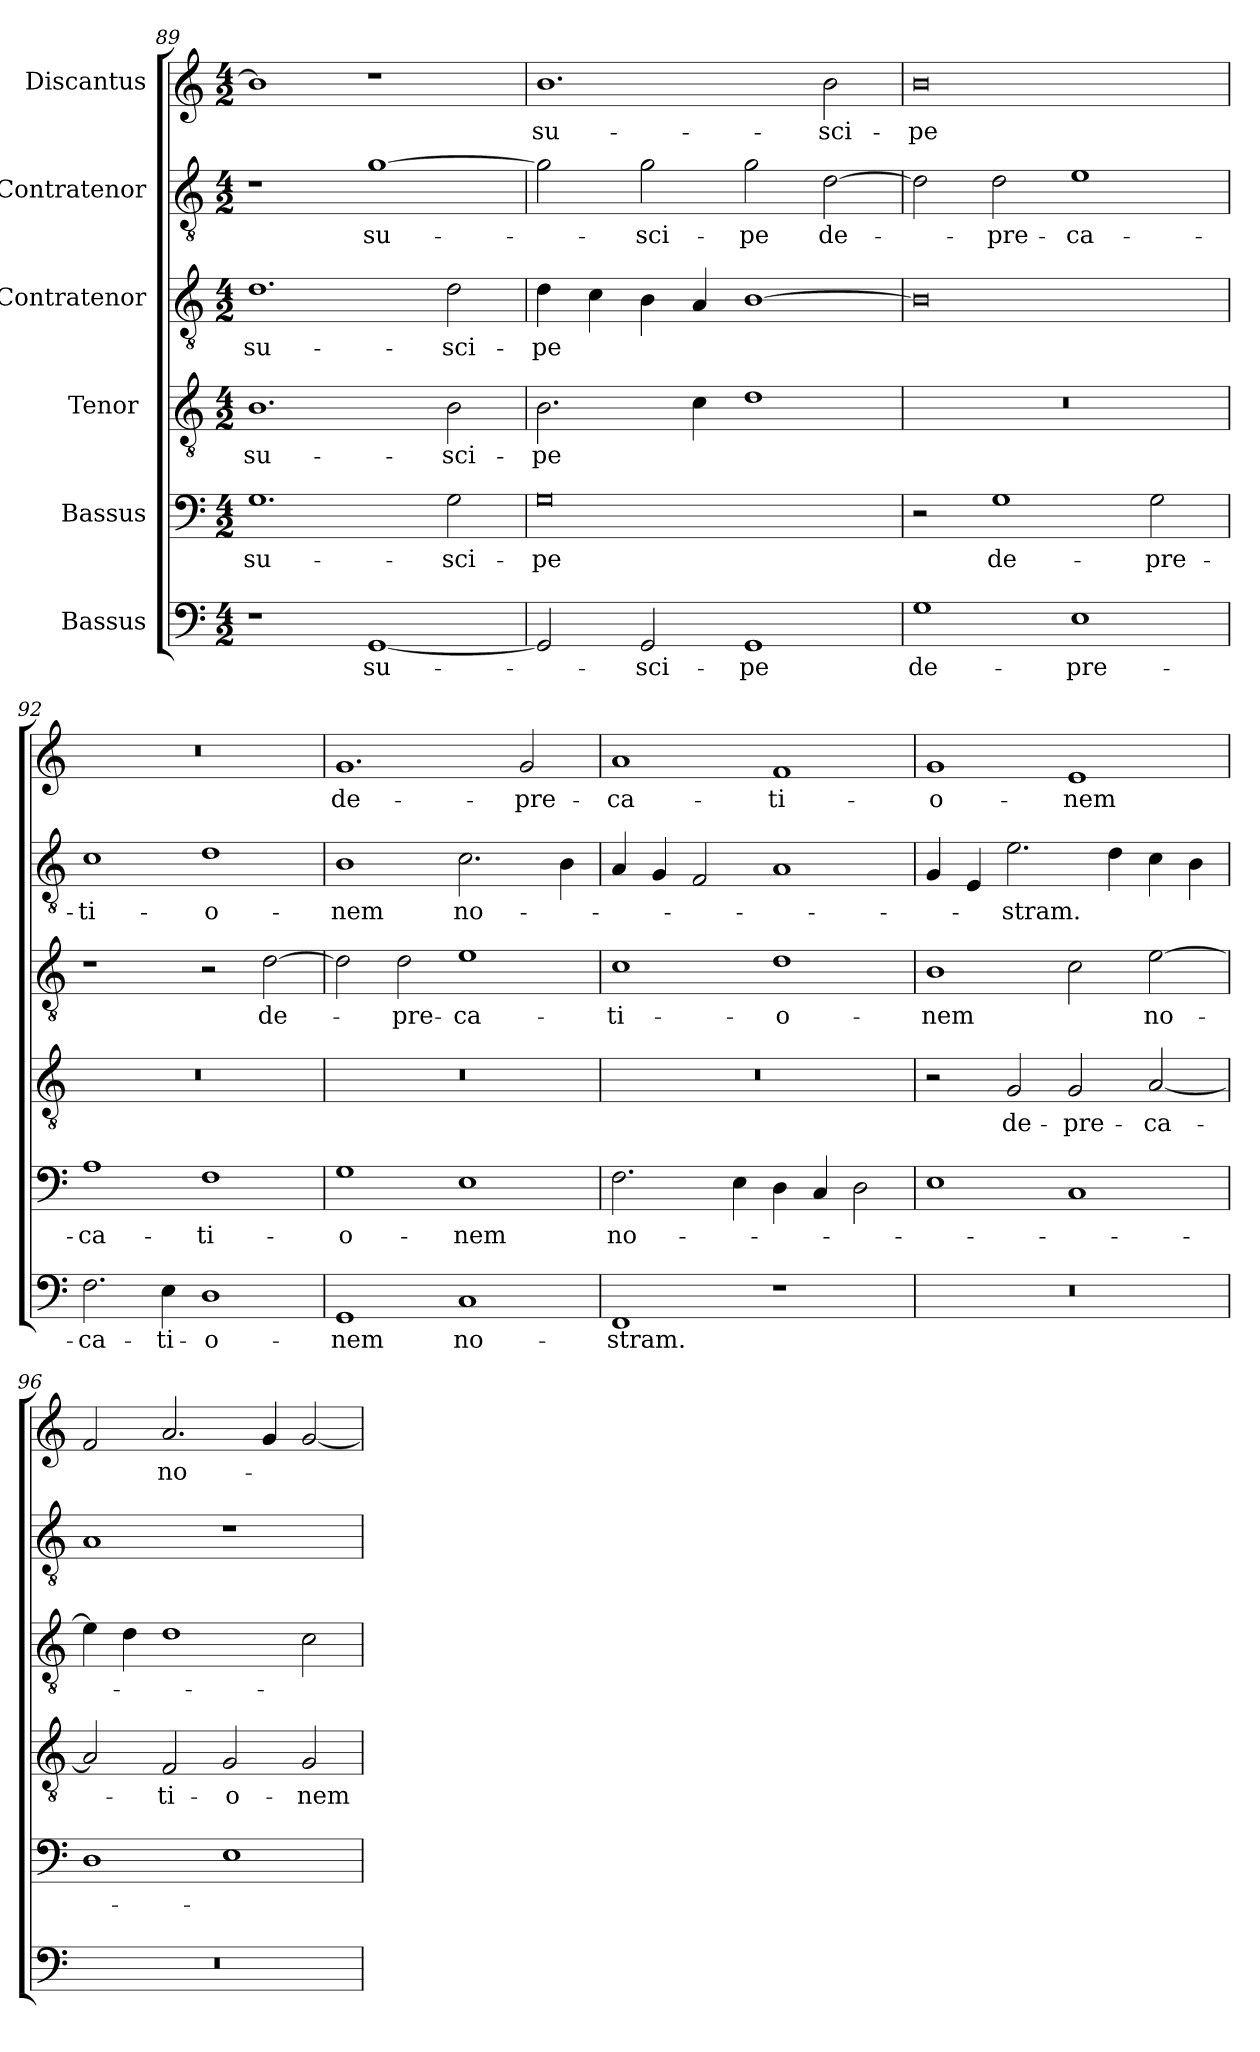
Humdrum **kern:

**kern	**text	**kern	**text	**kern	**text	**kern	**text	**kern	**text	**kern	**text
*part6	*part6	*part5	*part5	*part4	*part4	*part3	*part3	*part2	*part2	*part1	*part1
*staff6	*staff6	*staff5	*staff5	*staff4	*staff4	*staff3	*staff3	*staff2	*staff2	*staff1	*staff1
*I"Bassus	*	*I"Bassus	*	*I"Tenor 	*	*I"Contratenor	*	*I"Contratenor	*	*I"Discantus	*
*clefF4	*	*clefF4	*	*clefGv2	*	*clefGv2	*	*clefGv2	*	*clefG2	*
*k[]	*	*k[]	*	*k[]	*	*k[]	*	*k[]	*	*k[]	*
*M4/2	*	*M4/2	*	*M4/2	*	*M4/2	*	*M4/2	*	*M4/2	*
=89	=89	=89	=89	=89	=89	=89	=89	=89	=89	=89	=89
1r	.	1.G\	su-	1.B\	su-	1.d\	su-	1r	.	1b\]	.
[1GG/	su-	.	.	.	.	.	.	[1g\	su-	1r	.
.	.	2G\	-sci-	2B\	-sci-	2d\	-sci-	.	.	.	.
=90	=90	=90	=90	=90	=90	=90	=90	=90	=90	=90	=90
2GG/]	.	0G\	-pe	2.B\	-pe	4d\	-pe	2g\]	.	1.b\	su-
.	.	.	.	.	.	4c\	.	.	.	.	.
2GG/	-sci-	.	.	.	.	4B\	.	2g\	-sci-	.	.
.	.	.	.	4c\	.	4A/	.	.	.	.	.
1GG/	-pe	.	.	1d\	.	[1B\	.	2g\	-pe	.	.
.	.	.	.	.	.	.	.	[2d\	de-	2b\	-sci-
=91	=91	=91	=91	=91	=91	=91	=91	=91	=91	=91	=91
1G\	de-	2r	.	0r	.	0B\]	.	2d\]	.	0b\	-pe
.	.	1G\	de-	.	.	.	.	2d\	-pre-	.	.
1E\	-pre-	.	.	.	.	.	.	1e\	-ca-	.	.
.	.	2G\	-pre-	.	.	.	.	.	.	.	.
=92	=92	=92	=92	=92	=92	=92	=92	=92	=92	=92	=92
2.F\	-ca-	1A\	-ca-	0r	.	1r	.	1c\	-ti-	0r	.
4E\	-ti-	.	.	.	.	.	.	.	.	.	.
1D\	-o-	1F\	-ti-	.	.	2r	.	1d\	-o-	.	.
.	.	.	.	.	.	[2d\	de-	.	.	.	.
=93	=93	=93	=93	=93	=93	=93	=93	=93	=93	=93	=93
1GG/	-nem	1G\	-o-	0r	.	2d\]	.	1B\	-nem	1.g/	de-
.	.	.	.	.	.	2d\	-pre-	.	.	.	.
1C/	no-	1E\	-nem	.	.	1e\	-ca-	2.c\	no-	.	.
.	.	.	.	.	.	.	.	.	.	2g/	-pre-
.	.	.	.	.	.	.	.	4B\	.	.	.
=94	=94	=94	=94	=94	=94	=94	=94	=94	=94	=94	=94
1FF/	-stram.	2.F\	no-	0r	.	1c\	-ti-	4A/	.	1a/	-ca-
.	.	.	.	.	.	.	.	4G/	.	.	.
.	.	.	.	.	.	.	.	2F/	.	.	.
.	.	4E\	.	.	.	.	.	.	.	.	.
1r	.	4D\	.	.	.	1d\	-o-	1A/	.	1f/	-ti-
.	.	4C/	.	.	.	.	.	.	.	.	.
.	.	2D\	.	.	.	.	.	.	.	.	.
=95	=95	=95	=95	=95	=95	=95	=95	=95	=95	=95	=95
0r	.	1E\	.	2r	.	1B\	-nem	4G/	.	1g/	-o-
.	.	.	.	.	.	.	.	4E/	.	.	.
.	.	.	.	2G/	de-	.	.	2.e\	-stram.	.	.
.	.	1C/	.	2G/	-pre-	2c\	.	.	.	1e/	-nem
.	.	.	.	.	.	.	.	4d\	.	.	.
.	.	.	.	[2A/	-ca-	[2e\	no-	4c\	.	.	.
.	.	.	.	.	.	.	.	4B\	.	.	.
=96	=96	=96	=96	=96	=96	=96	=96	=96	=96	=96	=96
0r	.	1D\	.	2A/]	.	4e\]	.	1A/	.	2f/	.
.	.	.	.	.	.	4d\	.	.	.	.	.
.	.	.	.	2F/	-ti-	1d\	.	.	.	2.a/	no-
.	.	1E\	.	2G/	-o-	.	.	1r	.	.	.
.	.	.	.	.	.	.	.	.	.	4g/	.
.	.	.	.	2G/	-nem	2c\	.	.	.	[2g/	.
=	=	=	=	=	=	=	=	=	=	=	=
*-	*-	*-	*-	*-	*-	*-	*-	*-	*-	*-	*-
